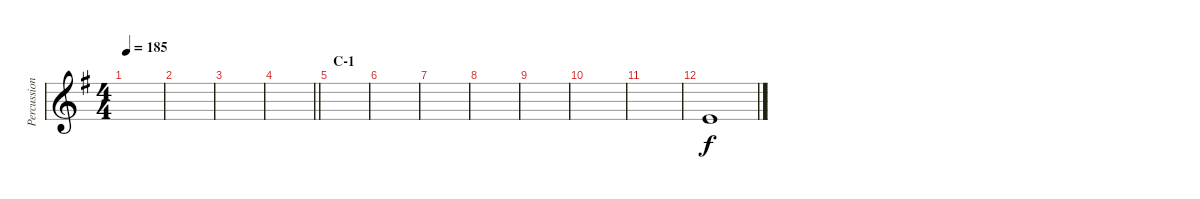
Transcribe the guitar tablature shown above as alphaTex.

\track ("Percussion II" "Percussion") {instrument reversecymbal}
\staff {score}
\tuning (E4 B3 G3 D3 A2 E2) {hide}
\ts (4 4)
\tempo 185
\clef g2
\ks g
|
|
|
\barLineRight lightlight
|
\section ("" "C-1")
|
|
|
|
|
|
|
0.1.1
